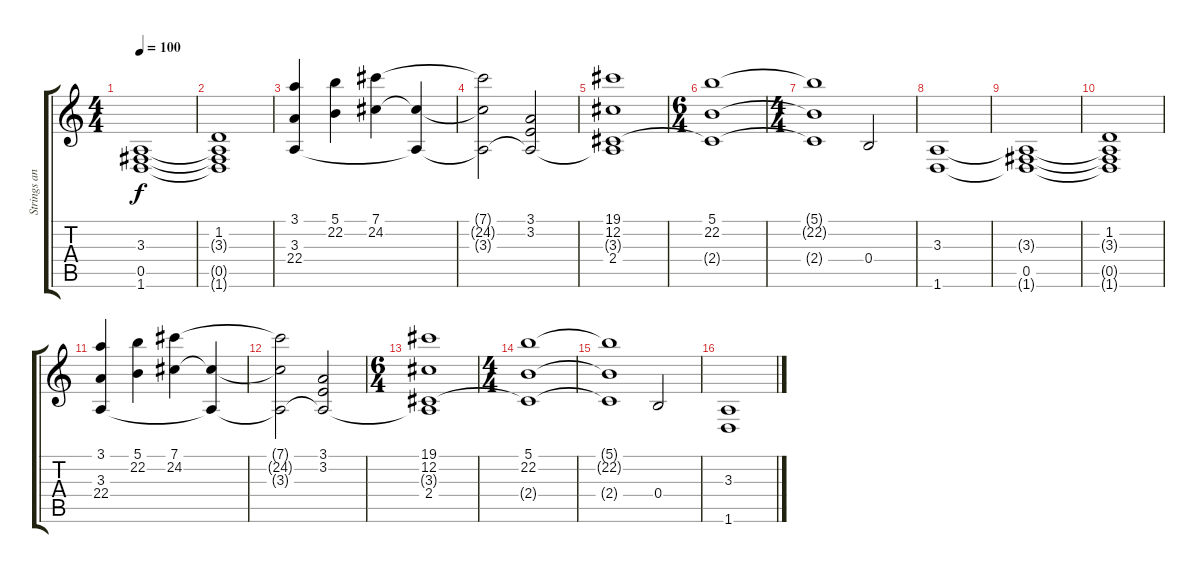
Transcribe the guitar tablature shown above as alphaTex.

\track ("Strings and Additional Pads" "Strings an") {instrument musicbox}
\staff {score tabs}
\tuning (Gb4 Db4 Gb3 B3 Gb3 Db3) {hide}
\ts (4 4)
\tempo 100
\clef g2
\ks c
(3.3{t} 0.5 1.6{t}).1{dy f} |
(1.2 3.3{t} 0.5{t} 1.6{t}).1 |
(3.1 3.3 22.4).4 (5.1 22.2).4 (7.1 24.2).4 (7.1{t} 3.3{t}).4 |
(7.1{t} 24.2{t} 3.3{t}).2 (3.1 3.2 3.3{t}).2 |
(19.1 12.2 3.3{t} 2.4).1 |
\ts (6 4)
(5.1 22.2 2.4{t}).1 |
\ts (4 4)
(5.1{t} 22.2{t} 2.4{t}).1 0.4.2 |
(3.3 1.6).1 |
(3.3{t} 0.5 1.6{t}).1 |
(1.2 3.3{t} 0.5{t} 1.6{t}).1 |
(3.1 3.3 22.4).4 (5.1 22.2).4 (7.1 24.2).4 (7.1{t} 3.3{t}).4 |
(7.1{t} 24.2{t} 3.3{t}).2 (3.1 3.2 3.3{t}).2 |
\ts (6 4)
(19.1 12.2 3.3{t} 2.4).1 |
\ts (4 4)
(5.1 22.2 2.4{t}).1 |
(5.1{t} 22.2{t} 2.4{t}).1 0.4.2 |
(3.3 1.6).1
